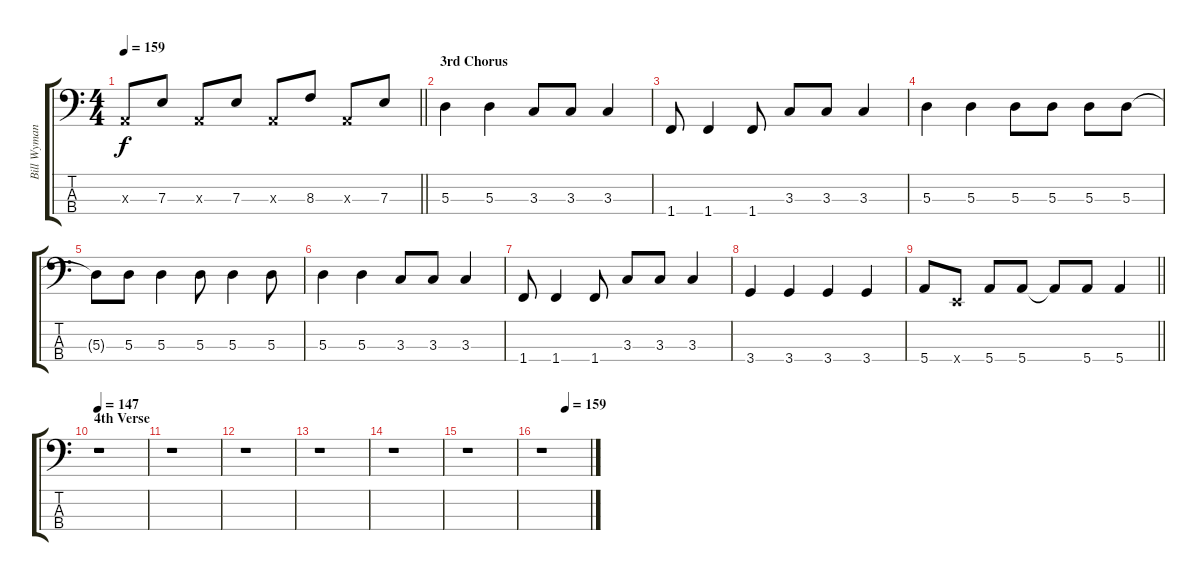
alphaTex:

\track ("Bill Wyman (Bass)" "Bill Wyman") {instrument electricbassfinger}
\staff {score tabs}
\tuning (G2 D2 A1 E1) {hide}
\ts (4 4)
\tempo 159
\clef f4
\barLineRight lightlight
\ks c
0.3{x}.8{dy f} 7.3.8 0.3{x}.8 7.3.8 0.3{x}.8 8.3.8 0.3{x}.8 7.3.8 |
\section ("" "3rd Chorus")
5.3.4 5.3.4 3.3.8 3.3.8 3.3.4 |
1.4.8 1.4.4 1.4.8 3.3.8 3.3.8 3.3.4 |
5.3.4 5.3.4 5.3.8 5.3.8 5.3.8 5.3.8 |
5.3{t}.8 5.3.8 5.3.4 5.3.8 5.3.4 5.3.8 |
5.3.4 5.3.4 3.3.8 3.3.8 3.3.4 |
1.4.8 1.4.4 1.4.8 3.3.8 3.3.8 3.3.4 |
3.4.4 3.4.4 3.4.4 3.4.4 |
\barLineRight lightlight
5.4.8 0.4{x}.8 5.4.8 5.4.8 5.4{t}.8 5.4.8 5.4.4 |
\section ("" "4th Verse")
\tempo 147
r.1 |
r.1 |
r.1 |
r.1 |
r.1 |
r.1 |
\tempo (159 0.5)
r.1
